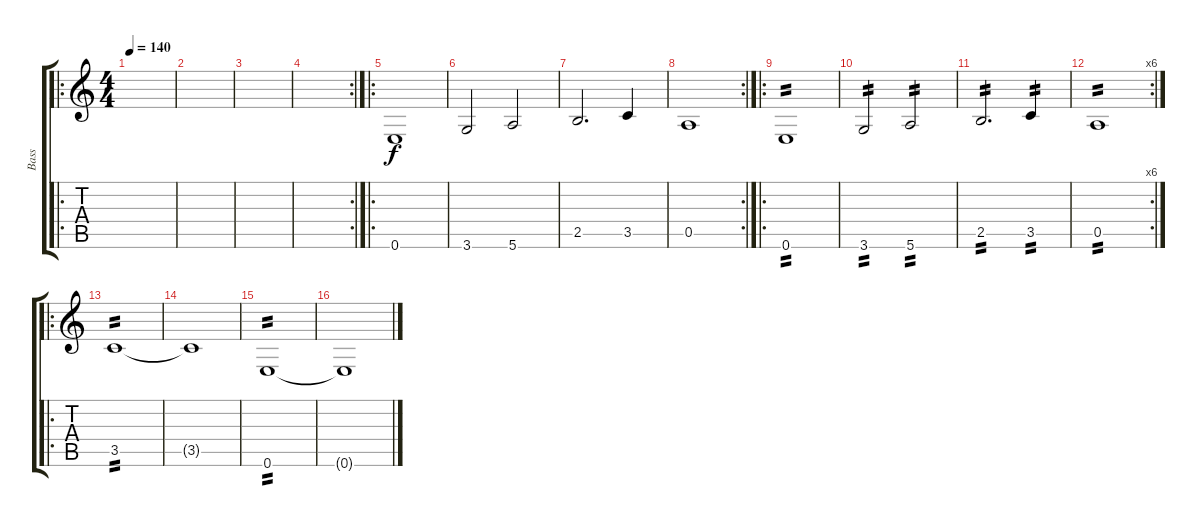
\track ("Bass" "Bass") {instrument electricbassfinger}
\staff {score tabs}
\tuning (E4 B3 G3 D3 A2 E2) {hide}
\ro
\ts (4 4)
\tempo 140
\clef g2
\ks c
|
|
|
\rc 2
|
\ro
0.6.1 |
3.6.2 5.6.2 |
2.5.2{d} 3.5.4 |
\rc 2
0.5.1 |
\ro
0.6.1{tp 2} |
3.6.2{tp 2} 5.6.2{tp 2} |
2.5.2{d tp 2} 3.5.4{tp 2} |
\rc 6
0.5.1{tp 2} |
\ro
3.5.1{tp 2} |
3.5{t}.1 |
0.6.1{tp 2} |
0.6{t}.1
